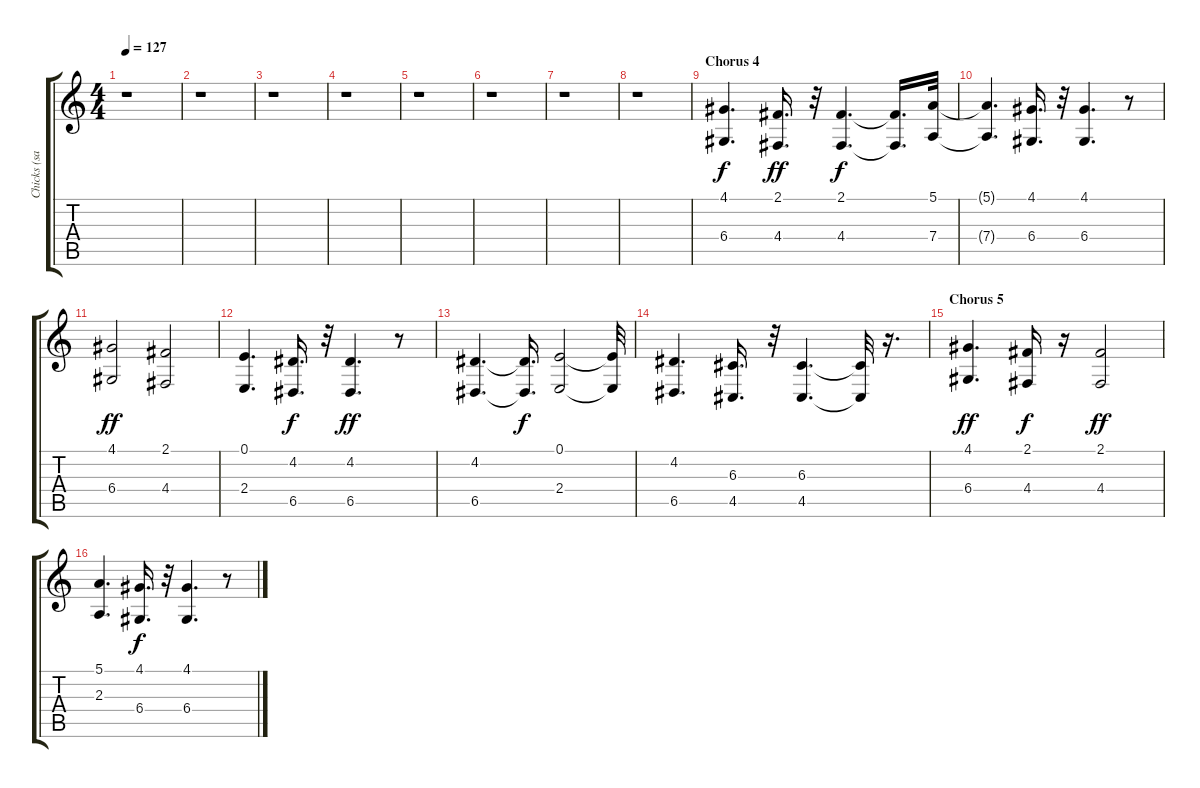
\track ("Chicks (sail away)" "Chicks (sa") {instrument choiraahs}
\staff {score tabs}
\tuning (E4 B3 G3 D3 A2 E2) {hide}
\ts (4 4)
\tempo 127
\clef g2
\ks c
r.1{dy f} |
r.1 |
r.1 |
r.1 |
r.1 |
r.1 |
r.1 |
r.1 |
\section ("" "Chorus 4")
(4.1 6.4).4{d} (2.1 4.4).16{d dy ff} r.32 (2.1 4.4).4{d dy f} (2.1{t} 4.4{t}).16{d} (5.1 7.4).32 |
(5.1{t} 7.4{t}).4{d} (4.1 6.4).16{d} r.32 (4.1 6.4).4{d} r.8 |
(4.1 6.4).2{dy ff} (2.1 4.4).2 |
(0.1 2.4).4{d} (4.2 6.5).16{d dy f} r.32 (4.2 6.5).4{d dy ff} r.8 |
(4.2 6.5).4{d} (4.2{t} 6.5{t}).16{d dy f} (0.1 2.4).2 (0.1{t} 2.4{t}).32 |
(4.2 6.5).4{d} (6.3 4.5).16{d} r.32 (6.3 4.5).4{d} (6.3{t} 4.5{t}).32 r.16{d} |
\section ("" "Chorus 5")
(4.1 6.4).4{d dy ff} (2.1 4.4).16{dy f} r.16 (2.1 4.4).2{dy ff} |
(5.1 2.3).4{d} (4.1 6.4).16{d dy f} r.32 (4.1 6.4).4{d} r.8
